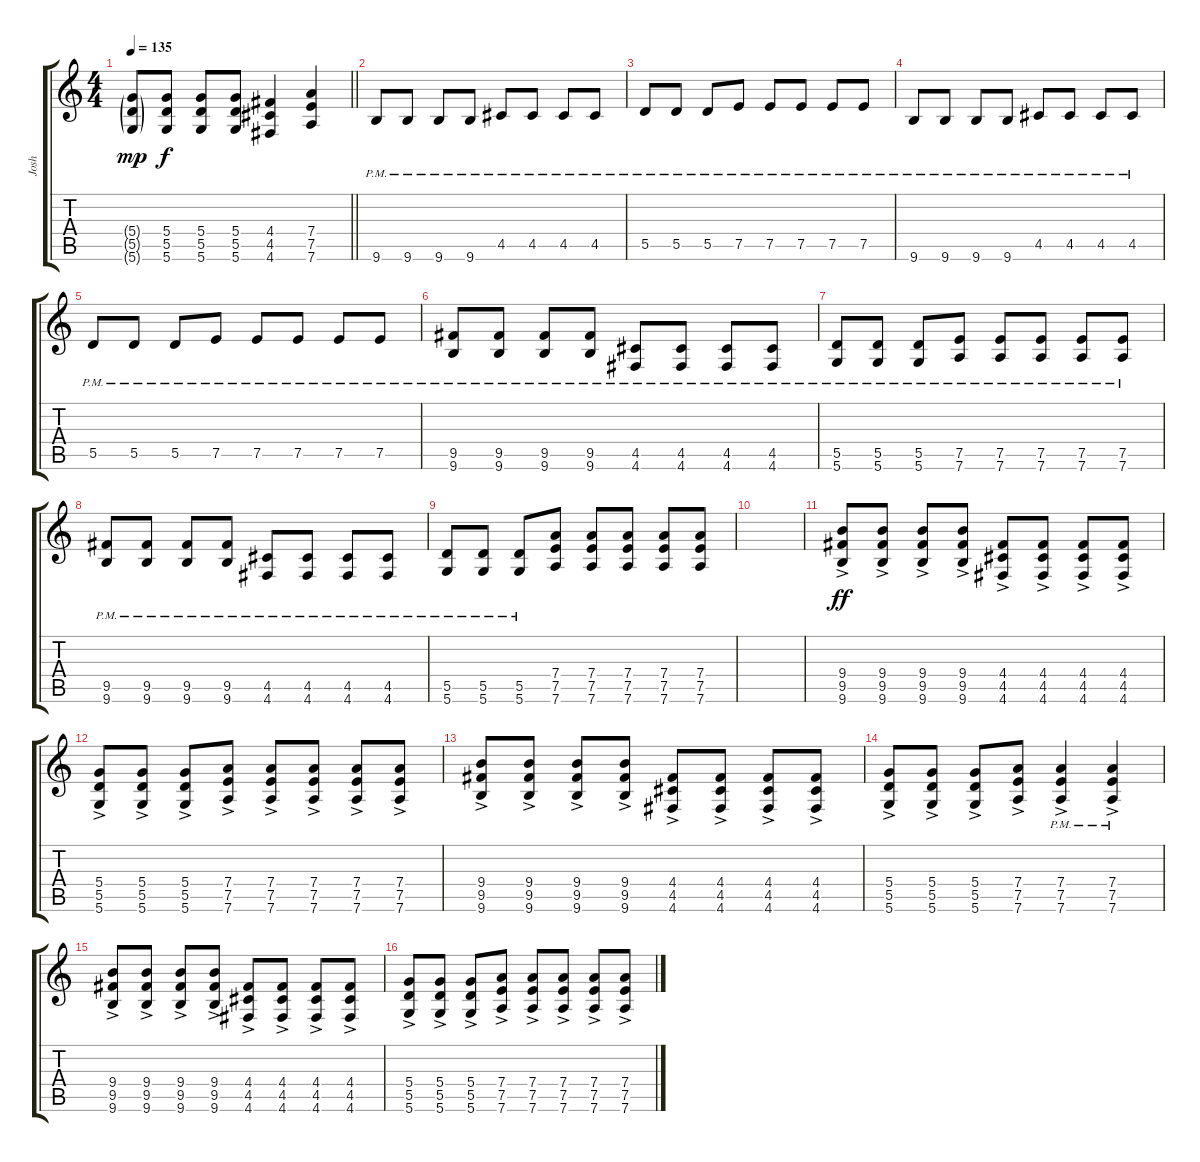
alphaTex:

\track ("Josh" "Josh") {instrument overdrivenguitar}
\staff {score tabs}
\tuning (E4 B3 G3 D3 A2 D2) {hide}
\ts (4 4)
\tempo 135
\clef g2
\barLineRight lightlight
\ks c
(5.4{g} 5.5{g} 5.6{g}).8{dy mp} (5.4 5.5 5.6).8{dy f} (5.4 5.5 5.6).8 (5.4 5.5 5.6).8 (4.4 4.5 4.6).4 (7.4 7.5 7.6).4 |
9.6{pm}.8 9.6{pm}.8 9.6{pm}.8 9.6{pm}.8 4.5{pm}.8 4.5{pm}.8 4.5{pm}.8 4.5{pm}.8 |
5.5{pm}.8 5.5{pm}.8 5.5{pm}.8 7.5{pm}.8 7.5{pm}.8 7.5{pm}.8 7.5{pm}.8 7.5{pm}.8 |
9.6{pm}.8 9.6{pm}.8 9.6{pm}.8 9.6{pm}.8 4.5{pm}.8 4.5{pm}.8 4.5{pm}.8 4.5{pm}.8 |
5.5{pm}.8 5.5{pm}.8 5.5{pm}.8 7.5{pm}.8 7.5{pm}.8 7.5{pm}.8 7.5{pm}.8 7.5{pm}.8 |
(9.5{pm} 9.6{pm}).8 (9.5{pm} 9.6{pm}).8 (9.5{pm} 9.6{pm}).8 (9.5{pm} 9.6{pm}).8 (4.5{pm} 4.6{pm}).8 (4.5{pm} 4.6{pm}).8 (4.5{pm} 4.6{pm}).8 (4.5{pm} 4.6{pm}).8 |
(5.5{pm} 5.6{pm}).8 (5.5{pm} 5.6{pm}).8 (5.5{pm} 5.6{pm}).8 (7.5{pm} 7.6{pm}).8 (7.5{pm} 7.6{pm}).8 (7.5{pm} 7.6{pm}).8 (7.5{pm} 7.6{pm}).8 (7.5{pm} 7.6{pm}).8 |
(9.5{pm} 9.6{pm}).8 (9.5{pm} 9.6{pm}).8 (9.5{pm} 9.6{pm}).8 (9.5{pm} 9.6{pm}).8 (4.5{pm} 4.6{pm}).8 (4.5{pm} 4.6{pm}).8 (4.5{pm} 4.6{pm}).8 (4.5{pm} 4.6{pm}).8 |
(5.5{pm} 5.6{pm}).8 (5.5{pm} 5.6{pm}).8 (5.5{pm} 5.6{pm}).8 (7.4 7.5 7.6).8 (7.4 7.5 7.6).8 (7.4 7.5 7.6).8 (7.4 7.5 7.6).8 (7.4 7.5 7.6).8 |
|
(9.4{ac} 9.5{ac} 9.6{ac}).8{dy ff} (9.4{ac} 9.5{ac} 9.6{ac}).8 (9.4{ac} 9.5{ac} 9.6{ac}).8 (9.4{ac} 9.5{ac} 9.6{ac}).8 (4.4{ac} 4.5{ac} 4.6{ac}).8 (4.4{ac} 4.5{ac} 4.6{ac}).8 (4.4{ac} 4.5{ac} 4.6{ac}).8 (4.4{ac} 4.5{ac} 4.6{ac}).8 |
(5.4{ac} 5.5{ac} 5.6{ac}).8 (5.4{ac} 5.5{ac} 5.6{ac}).8 (5.4{ac} 5.5{ac} 5.6{ac}).8 (7.4{ac} 7.5{ac} 7.6{ac}).8 (7.4{ac} 7.5{ac} 7.6{ac}).8 (7.4{ac} 7.5{ac} 7.6{ac}).8 (7.4{ac} 7.5{ac} 7.6{ac}).8 (7.4{ac} 7.5{ac} 7.6{ac}).8 |
(9.4{ac} 9.5{ac} 9.6{ac}).8 (9.4{ac} 9.5{ac} 9.6{ac}).8 (9.4{ac} 9.5{ac} 9.6{ac}).8 (9.4{ac} 9.5{ac} 9.6{ac}).8 (4.4{ac} 4.5{ac} 4.6{ac}).8 (4.4{ac} 4.5{ac} 4.6{ac}).8 (4.4{ac} 4.5{ac} 4.6{ac}).8 (4.4{ac} 4.5{ac} 4.6{ac}).8 |
(5.4{ac} 5.5{ac} 5.6{ac}).8 (5.4{ac} 5.5{ac} 5.6{ac}).8 (5.4{ac} 5.5{ac} 5.6{ac}).8 (7.4{ac} 7.5{ac} 7.6{ac}).8 (7.4{ac pm} 7.5{ac pm} 7.6{ac pm}).4 (7.4{ac pm} 7.5{ac pm} 7.6{ac pm}).4 |
(9.4{ac} 9.5{ac} 9.6{ac}).8 (9.4{ac} 9.5{ac} 9.6{ac}).8 (9.4{ac} 9.5{ac} 9.6{ac}).8 (9.4{ac} 9.5{ac} 9.6{ac}).8 (4.4{ac} 4.5{ac} 4.6{ac}).8 (4.4{ac} 4.5{ac} 4.6{ac}).8 (4.4{ac} 4.5{ac} 4.6{ac}).8 (4.4{ac} 4.5{ac} 4.6{ac}).8 |
(5.4{ac} 5.5{ac} 5.6{ac}).8 (5.4{ac} 5.5{ac} 5.6{ac}).8 (5.4{ac} 5.5{ac} 5.6{ac}).8 (7.4{ac} 7.5{ac} 7.6{ac}).8 (7.4{ac} 7.5{ac} 7.6{ac}).8 (7.4{ac} 7.5{ac} 7.6{ac}).8 (7.4{ac} 7.5{ac} 7.6{ac}).8 (7.4{ac} 7.5{ac} 7.6{ac}).8
